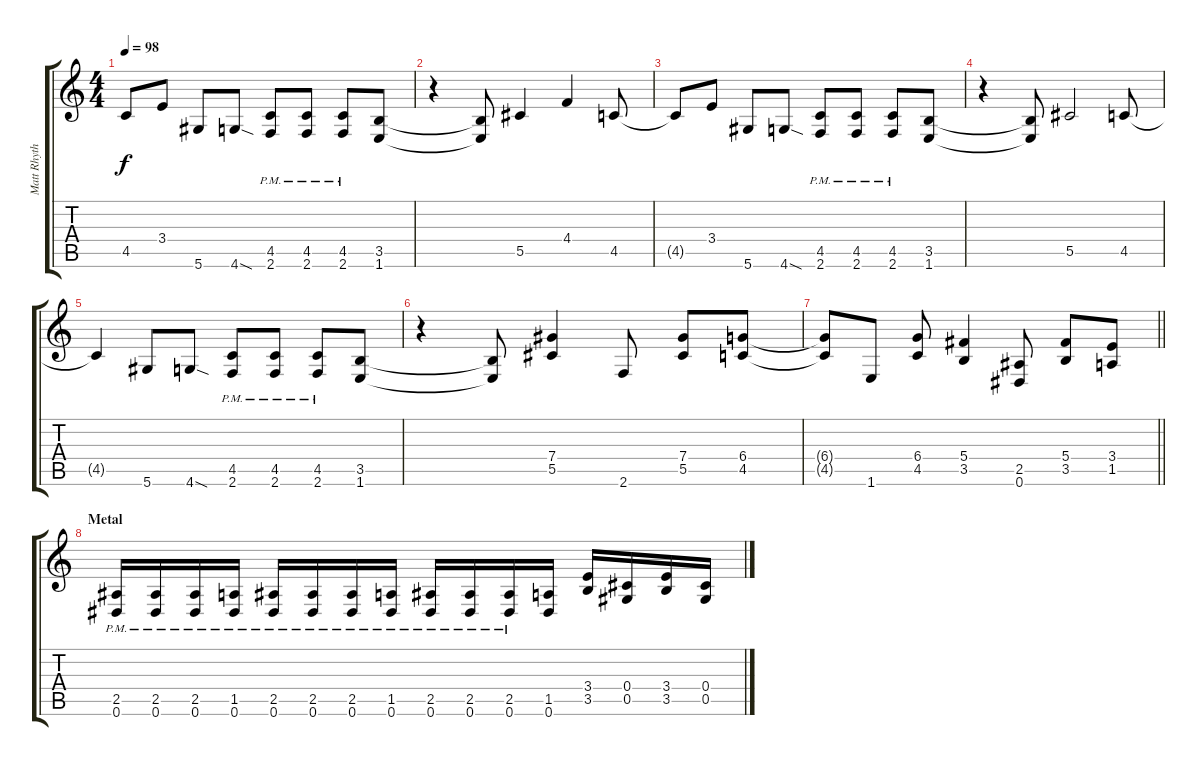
\track ("Matt Rhythm" "Matt Rhyth") {instrument distortionguitar}
\staff {score tabs}
\tuning (Eb4 Bb3 Gb3 Db3 Ab2 Eb2) {hide}
\ts (4 4)
\tempo 98
\clef g2
\ks c
4.5{t}.8{dy f} 3.4.8 5.6.8 4.6{sod}.8 (4.5{pm} 2.6{pm}).8 (4.5{pm} 2.6{pm}).8 (4.5{pm} 2.6{pm}).8 (3.5 1.6).8 |
r.4 (3.5{t} 1.6{t}).8 5.5.4 4.4.4 4.5.8 |
4.5{t}.8 3.4.8 5.6.8 4.6{sod}.8 (4.5{pm} 2.6{pm}).8 (4.5{pm} 2.6{pm}).8 (4.5{pm} 2.6{pm}).8 (3.5 1.6).8 |
r.4 (3.5{t} 1.6{t}).8 5.5.2 4.5.8 |
4.5{t}.4 5.6.8 4.6{sod}.8 (4.5{pm} 2.6{pm}).8 (4.5{pm} 2.6{pm}).8 (4.5{pm} 2.6{pm}).8 (3.5 1.6).8 |
r.4 (3.5{t} 1.6{t}).8 (7.4 5.5).4 2.6.8 (7.4 5.5).8 (6.4 4.5).8 |
\barLineRight lightlight
(6.4{t} 4.5{t}).8 1.6.8 (6.4 4.5).8 (5.4 3.5).4 (2.5 0.6).8 (5.4 3.5).8 (3.4 1.5).8 |
\section ("" "Metal")
(2.5{pm} 0.6{pm}).16 (2.5{pm} 0.6{pm}).16 (2.5{pm} 0.6{pm}).16 (1.5{pm} 0.6{pm}).16 (2.5{pm} 0.6{pm}).16 (2.5{pm} 0.6{pm}).16 (2.5{pm} 0.6{pm}).16 (1.5{pm} 0.6{pm}).16 (2.5{pm} 0.6{pm}).16 (2.5{pm} 0.6{pm}).16 (2.5{pm} 0.6{pm}).16 (1.5 0.6).16 (3.4 3.5).16 (0.4 0.5).16 (3.4 3.5).16 (0.4 0.5).16
